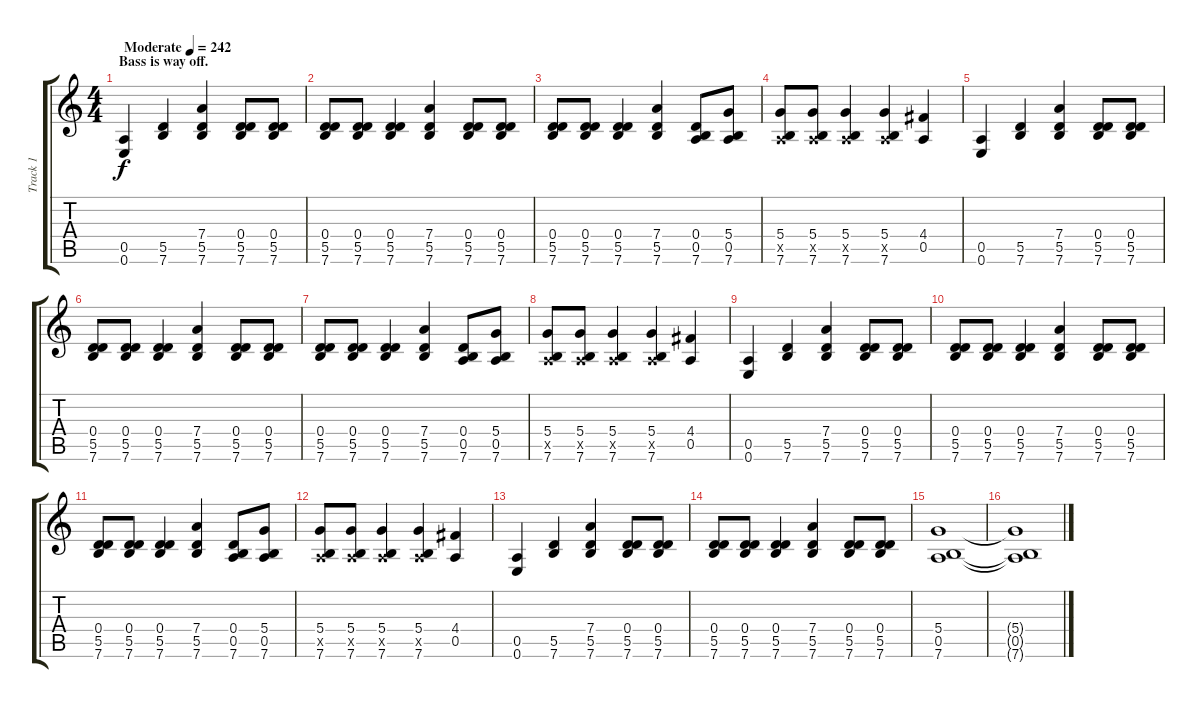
\track ("Track 1" "Track 1") {instrument overdrivenguitar}
\staff {score tabs}
\tuning (E4 B3 G3 D3 A2 E2) {hide}
\ts (4 4)
\section ("" "Bass is way off. ")
\tempo (242 "Moderate")
\clef g2
\ks c
(0.5 0.6).4{dy f instrument overdrivenguitar} (5.5 7.6).4 (7.4 5.5 7.6).4 (0.4 5.5 7.6).8 (0.4 5.5 7.6).8 |
(0.4 5.5 7.6).8 (0.4 5.5 7.6).8 (0.4 5.5 7.6).4 (7.4 5.5 7.6).4 (0.4 5.5 7.6).8 (0.4 5.5 7.6).8 |
(0.4 5.5 7.6).8 (0.4 5.5 7.6).8 (0.4 5.5 7.6).4 (7.4 5.5 7.6).4 (0.4 0.5 7.6).8 (5.4 0.5 7.6).8 |
(5.4 0.5{x} 7.6).8 (5.4 0.5{x} 7.6).8 (5.4 0.5{x} 7.6).4 (5.4 0.5{x} 7.6).4 (4.4 0.5).4 |
(0.5 0.6).4 (5.5 7.6).4 (7.4 5.5 7.6).4 (0.4 5.5 7.6).8 (0.4 5.5 7.6).8 |
(0.4 5.5 7.6).8 (0.4 5.5 7.6).8 (0.4 5.5 7.6).4 (7.4 5.5 7.6).4 (0.4 5.5 7.6).8 (0.4 5.5 7.6).8 |
(0.4 5.5 7.6).8 (0.4 5.5 7.6).8 (0.4 5.5 7.6).4 (7.4 5.5 7.6).4 (0.4 0.5 7.6).8 (5.4 0.5 7.6).8 |
(5.4 0.5{x} 7.6).8 (5.4 0.5{x} 7.6).8 (5.4 0.5{x} 7.6).4 (5.4 0.5{x} 7.6).4 (4.4 0.5).4 |
(0.5 0.6).4 (5.5 7.6).4 (7.4 5.5 7.6).4 (0.4 5.5 7.6).8 (0.4 5.5 7.6).8 |
(0.4 5.5 7.6).8 (0.4 5.5 7.6).8 (0.4 5.5 7.6).4 (7.4 5.5 7.6).4 (0.4 5.5 7.6).8 (0.4 5.5 7.6).8 |
(0.4 5.5 7.6).8 (0.4 5.5 7.6).8 (0.4 5.5 7.6).4 (7.4 5.5 7.6).4 (0.4 0.5 7.6).8 (5.4 0.5 7.6).8 |
(5.4 0.5{x} 7.6).8 (5.4 0.5{x} 7.6).8 (5.4 0.5{x} 7.6).4 (5.4 0.5{x} 7.6).4 (4.4 0.5).4 |
(0.5 0.6).4 (5.5 7.6).4 (7.4 5.5 7.6).4 (0.4 5.5 7.6).8 (0.4 5.5 7.6).8 |
(0.4 5.5 7.6).8 (0.4 5.5 7.6).8 (0.4 5.5 7.6).4 (7.4 5.5 7.6).4 (0.4 5.5 7.6).8 (0.4 5.5 7.6).8 |
(5.4 0.5 7.6).1 |
(5.4{t} 0.5{t} 7.6{t}).1
